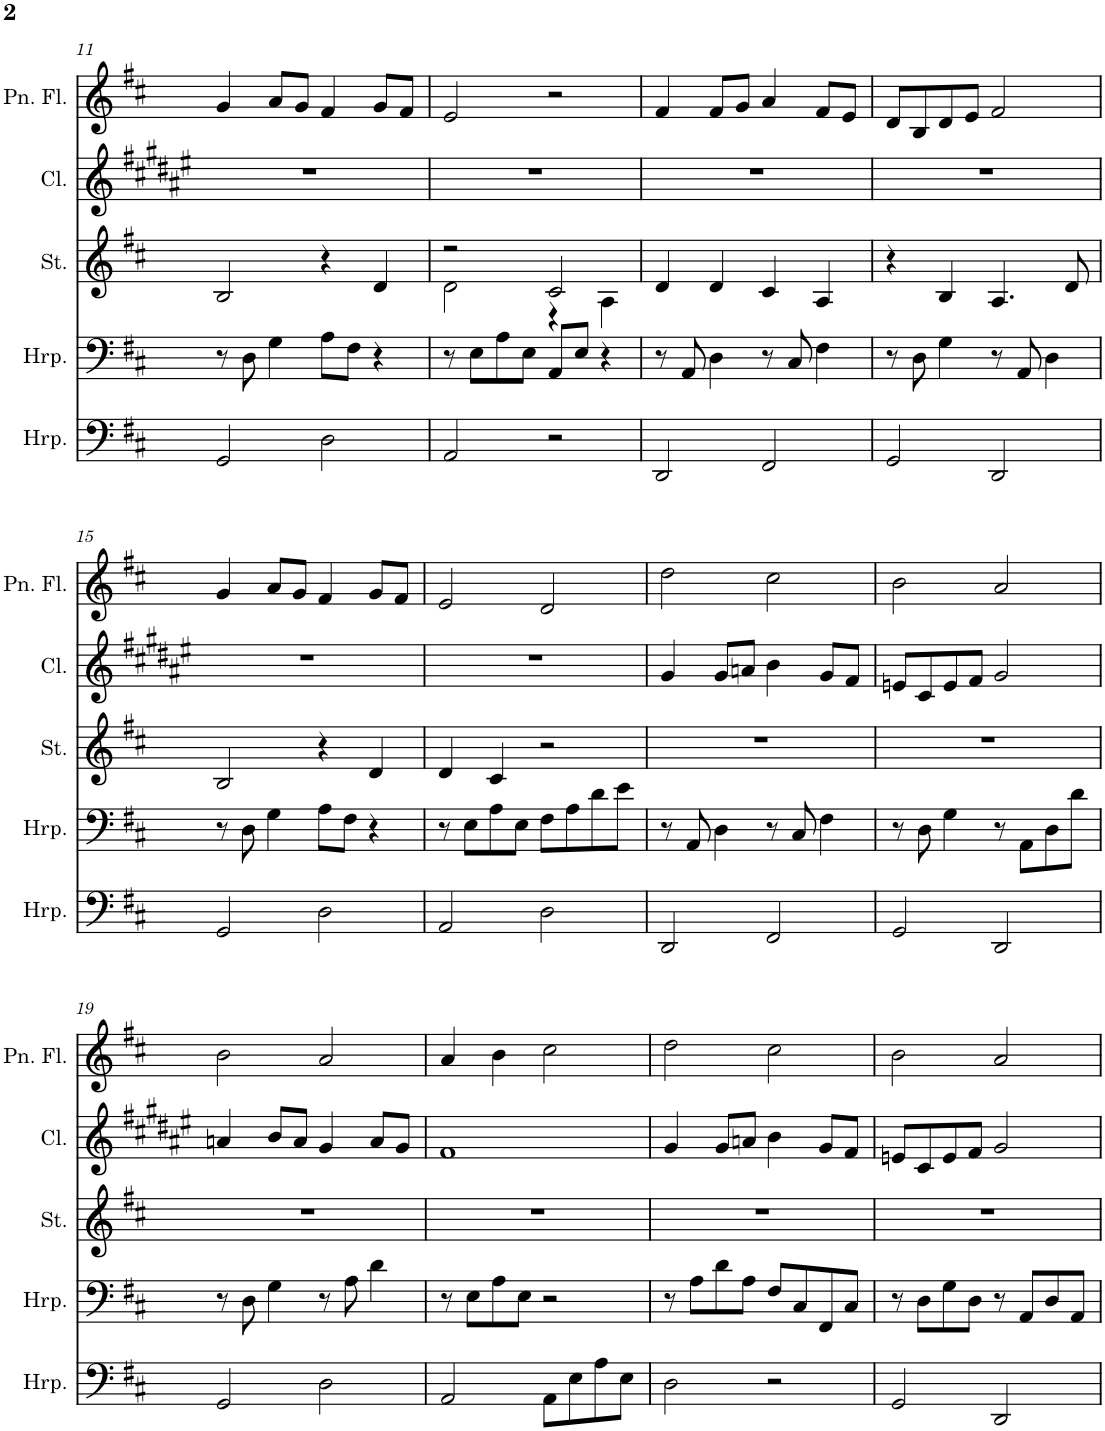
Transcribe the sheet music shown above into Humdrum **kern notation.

**kern	**kern	**kern	**kern	**kern
*part5	*part4	*part3	*part2	*part1
*staff5	*staff4	*staff3	*staff2	*staff1
*I"Harp	*I"Harp	*I"Strings	*I"Clarinet	*I"Pan Flute
*I'Hrp.	*I'Hrp.	*I'St.	*I'Cl.	*I'Pn. Fl.
!!LO:PB:g=z
*clefF4	*clefF4	*clefG2	*clefG2	*clefG2
*	*	*	*Trd1c2	*
*k[f#c#]	*k[f#c#]	*k[f#c#]	*k[f#c#g#d#a#e#]	*k[f#c#]
*M4/4	*M4/4	*M4/4	*M4/4	*M4/4
=11	=11	=11	=11	=11
2GG/	8r	2B/	1r	4g/
.	8D\	.	.	.
.	4G\	.	.	8a/L
.	.	.	.	8g/J
2D\	8A\L	4r	.	4f#/
.	8F#\J	.	.	.
.	4r	4d/	.	8g/L
.	.	.	.	8f#/J
=12	=12	=12	=12	=12
*	*	*^	*	*
2AA/	8r	2r	2d\	1r	2e/
.	8E\L	.	.	.	.
.	8A\	.	.	.	.
.	8E\J	.	.	.	.
2r	8AA/L	2c#/	4r	.	2r
.	8E/J	.	.	.	.
.	4r	.	4A\	.	.
*	*	*v	*v	*	*
=13	=13	=13	=13	=13
2DD/	8r	4d/	1r	4f#/
.	8AA/	.	.	.
.	4D\	4d/	.	8f#/L
.	.	.	.	8g/J
2FF#/	8r	4c#/	.	4a/
.	8C#/	.	.	.
.	4F#\	4A/	.	8f#/L
.	.	.	.	8e/J
=14	=14	=14	=14	=14
2GG/	8r	4r	1r	8d/L
.	8D\	.	.	8B/
.	4G\	4B/	.	8d/
.	.	.	.	8e/J
2DD/	8r	4.A/	.	2f#/
.	8AA/	.	.	.
.	4D\	.	.	.
.	.	8d/	.	.
!!LO:LB:g=z
=15	=15	=15	=15	=15
2GG/	8r	2B/	1r	4g/
.	8D\	.	.	.
.	4G\	.	.	8a/L
.	.	.	.	8g/J
2D\	8A\L	4r	.	4f#/
.	8F#\J	.	.	.
.	4r	4d/	.	8g/L
.	.	.	.	8f#/J
=16	=16	=16	=16	=16
2AA/	8r	4d/	1r	2e/
.	8E\L	.	.	.
.	8A\	4c#/	.	.
.	8E\J	.	.	.
2D\	8F#\L	2r	.	2d/
.	8A\	.	.	.
.	8d\	.	.	.
.	8e\J	.	.	.
=17	=17	=17	=17	=17
2DD/	8r	1r	4g#/	2dd\
.	8AA/	.	.	.
.	4D\	.	8g#/L	.
.	.	.	8an/J	.
2FF#/	8r	.	4b\	2cc#\
.	8C#/	.	.	.
.	4F#\	.	8g#/L	.
.	.	.	8f#/J	.
=18	=18	=18	=18	=18
2GG/	8r	1r	8en/L	2b\
.	8D\	.	8c#/	.
.	4G\	.	8e/	.
.	.	.	8f#/J	.
2DD/	8r	.	2g#/	2a/
.	8AA\L	.	.	.
.	8D\	.	.	.
.	8d\J	.	.	.
!!LO:LB:g=z
=19	=19	=19	=19	=19
2GG/	8r	1r	4an/	2b\
.	8D\	.	.	.
.	4G\	.	8b/L	.
.	.	.	8a/J	.
2D\	8r	.	4g#/	2a/
.	8A\	.	.	.
.	4d\	.	8a/L	.
.	.	.	8g#/J	.
=20	=20	=20	=20	=20
2AA/	8r	1r	1f#	4a/
.	8E\L	.	.	.
.	8A\	.	.	4b\
.	8E\J	.	.	.
8AA\L	2r	.	.	2cc#\
8E\	.	.	.	.
8A\	.	.	.	.
8E\J	.	.	.	.
=21	=21	=21	=21	=21
2D\	8r	1r	4g#/	2dd\
.	8A\L	.	.	.
.	8d\	.	8g#/L	.
.	8A\J	.	8an/J	.
2r	8F#/L	.	4b\	2cc#\
.	8C#/	.	.	.
.	8FF#/	.	8g#/L	.
.	8C#/J	.	8f#/J	.
=22	=22	=22	=22	=22
2GG/	8r	1r	8en/L	2b\
.	8D\L	.	8c#/	.
.	8G\	.	8e/	.
.	8D\J	.	8f#/J	.
2DD/	8r	.	2g#/	2a/
.	8AA/L	.	.	.
.	8D/	.	.	.
.	8AA/J	.	.	.
=	=	=	=	=
*-	*-	*-	*-	*-
